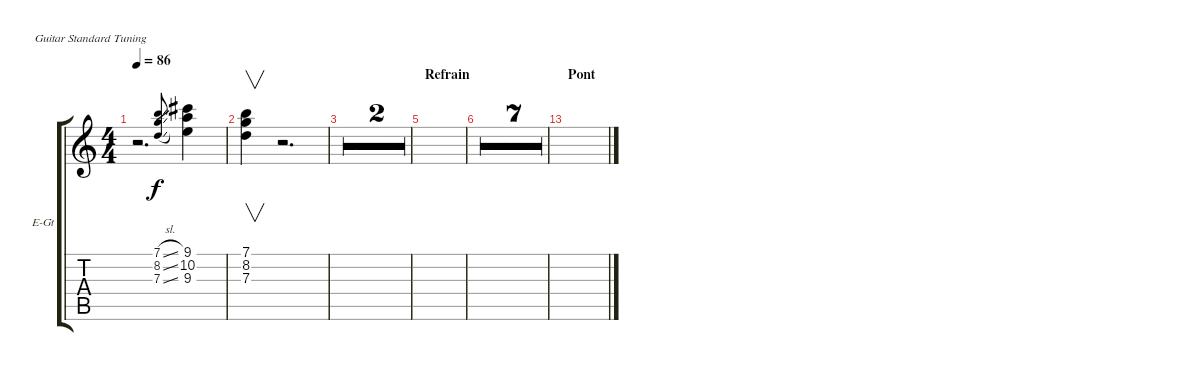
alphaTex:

\bracketExtendMode groupsimilarinstruments
\firstSystemTrackNameOrientation horizontal
\otherSystemsTrackNameOrientation horizontal
\track ("David Gilmour" "E-Gt") {multiBarRest instrument distortionguitar}
\staff {score tabs}
\tuning (E4 B3 G3 D3 A2 E2)
\ts (4 4)
\tempo 86
\clef g2
\ks c
r.2{d dy f} (7.1{sl} 8.2{sl} 7.3{sl}).8{gr} (9.1 10.2 9.3).4 |
(7.1 8.2 7.3).4{v} r.2{d} |
|
|
\section ("" "Refrain")
|
|
|
|
|
|
|
|
\section ("" "Pont")
